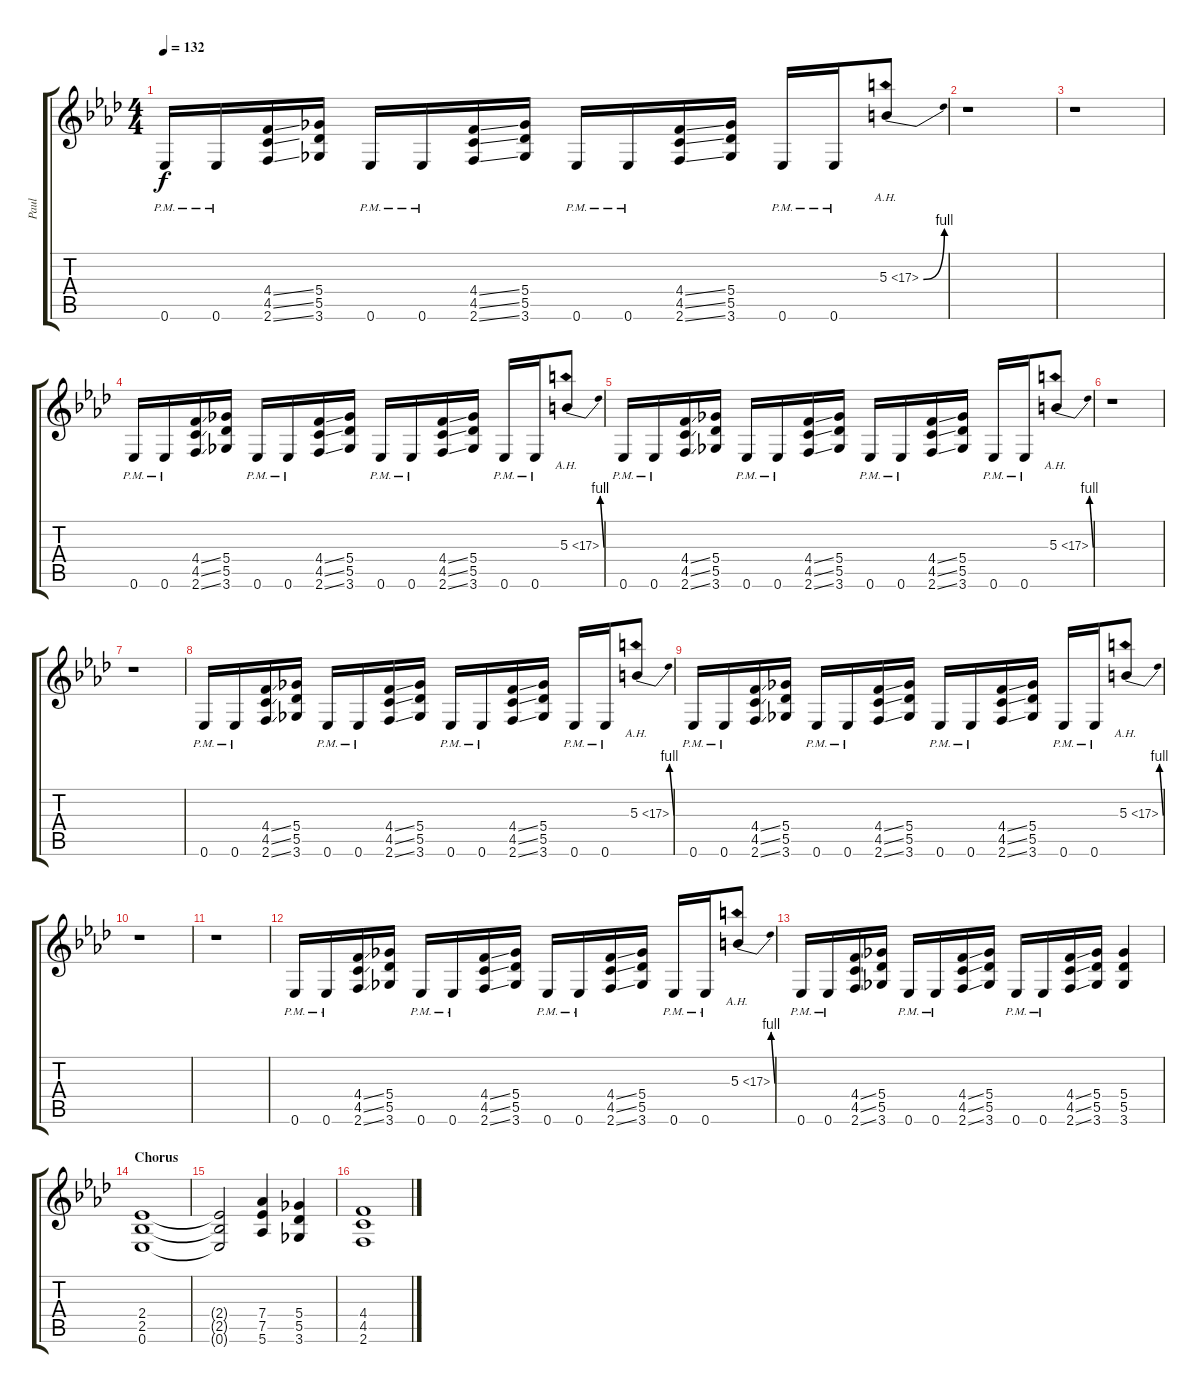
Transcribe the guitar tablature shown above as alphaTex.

\track ("Paul" "Paul") {instrument distortionguitar}
\staff {score tabs}
\tuning (Eb4 Bb3 Gb3 Db3 Ab2 Eb2) {hide}
\ts (4 4)
\tempo 132
\clef g2
\ks fminor
0.6{pm}.16{dy f} 0.6{pm}.16 (4.4{ss} 4.5{ss} 2.6{ss}).16 (5.4 5.5 3.6).16 0.6{pm}.16 0.6{pm}.16 (4.4{ss} 4.5{ss} 2.6{ss}).16 (5.4 5.5 3.6).16 0.6{pm}.16 0.6{pm}.16 (4.4{ss} 4.5{ss} 2.6{ss}).16 (5.4 5.5 3.6).16 0.6{pm}.16 0.6{pm}.16 5.3{be (bend 0 0 60 4) ah 12}.8 |
r.1 |
r.1 |
0.6{pm}.16{volume 16 balance 16} 0.6{pm}.16 (4.4{ss} 4.5{ss} 2.6{ss}).16 (5.4 5.5 3.6).16 0.6{pm}.16 0.6{pm}.16 (4.4{ss} 4.5{ss} 2.6{ss}).16 (5.4 5.5 3.6).16 0.6{pm}.16 0.6{pm}.16 (4.4{ss} 4.5{ss} 2.6{ss}).16 (5.4 5.5 3.6).16 0.6{pm}.16 0.6{pm}.16 5.3{be (bend 0 0 60 4) ah 12}.8 |
0.6{pm}.16 0.6{pm}.16 (4.4{ss} 4.5{ss} 2.6{ss}).16 (5.4 5.5 3.6).16 0.6{pm}.16 0.6{pm}.16 (4.4{ss} 4.5{ss} 2.6{ss}).16 (5.4 5.5 3.6).16 0.6{pm}.16 0.6{pm}.16 (4.4{ss} 4.5{ss} 2.6{ss}).16 (5.4 5.5 3.6).16 0.6{pm}.16 0.6{pm}.16 5.3{be (bend 0 0 60 4) ah 12}.8 |
r.1 |
r.1 |
0.6{pm}.16{volume 16 balance 16} 0.6{pm}.16 (4.4{ss} 4.5{ss} 2.6{ss}).16 (5.4 5.5 3.6).16 0.6{pm}.16 0.6{pm}.16 (4.4{ss} 4.5{ss} 2.6{ss}).16 (5.4 5.5 3.6).16 0.6{pm}.16 0.6{pm}.16 (4.4{ss} 4.5{ss} 2.6{ss}).16 (5.4 5.5 3.6).16 0.6{pm}.16 0.6{pm}.16 5.3{be (bend 0 0 60 4) ah 12}.8 |
0.6{pm}.16 0.6{pm}.16 (4.4{ss} 4.5{ss} 2.6{ss}).16 (5.4 5.5 3.6).16 0.6{pm}.16 0.6{pm}.16 (4.4{ss} 4.5{ss} 2.6{ss}).16 (5.4 5.5 3.6).16 0.6{pm}.16 0.6{pm}.16 (4.4{ss} 4.5{ss} 2.6{ss}).16 (5.4 5.5 3.6).16 0.6{pm}.16 0.6{pm}.16 5.3{be (bend 0 0 60 4) ah 12}.8 |
r.1 |
r.1 |
0.6{pm}.16 0.6{pm}.16 (4.4{ss} 4.5{ss} 2.6{ss}).16 (5.4 5.5 3.6).16 0.6{pm}.16 0.6{pm}.16 (4.4{ss} 4.5{ss} 2.6{ss}).16 (5.4 5.5 3.6).16 0.6{pm}.16 0.6{pm}.16 (4.4{ss} 4.5{ss} 2.6{ss}).16 (5.4 5.5 3.6).16 0.6{pm}.16 0.6{pm}.16 5.3{be (bend 0 0 60 4) ah 12}.8 |
0.6{pm}.16 0.6{pm}.16 (4.4{ss} 4.5{ss} 2.6{ss}).16 (5.4 5.5 3.6).16 0.6{pm}.16 0.6{pm}.16 (4.4{ss} 4.5{ss} 2.6{ss}).16 (5.4 5.5 3.6).16 0.6{pm}.16 0.6{pm}.16 (4.4{ss} 4.5{ss} 2.6{ss}).16 (5.4 5.5 3.6).16 (5.4 5.5 3.6).4 |
\section ("" "Chorus")
(2.4 2.5 0.6).1 |
(2.4{t} 2.5{t} 0.6{t}).2 (7.4 7.5 5.6).4 (5.4 5.5 3.6).4 |
(4.4 4.5 2.6).1
